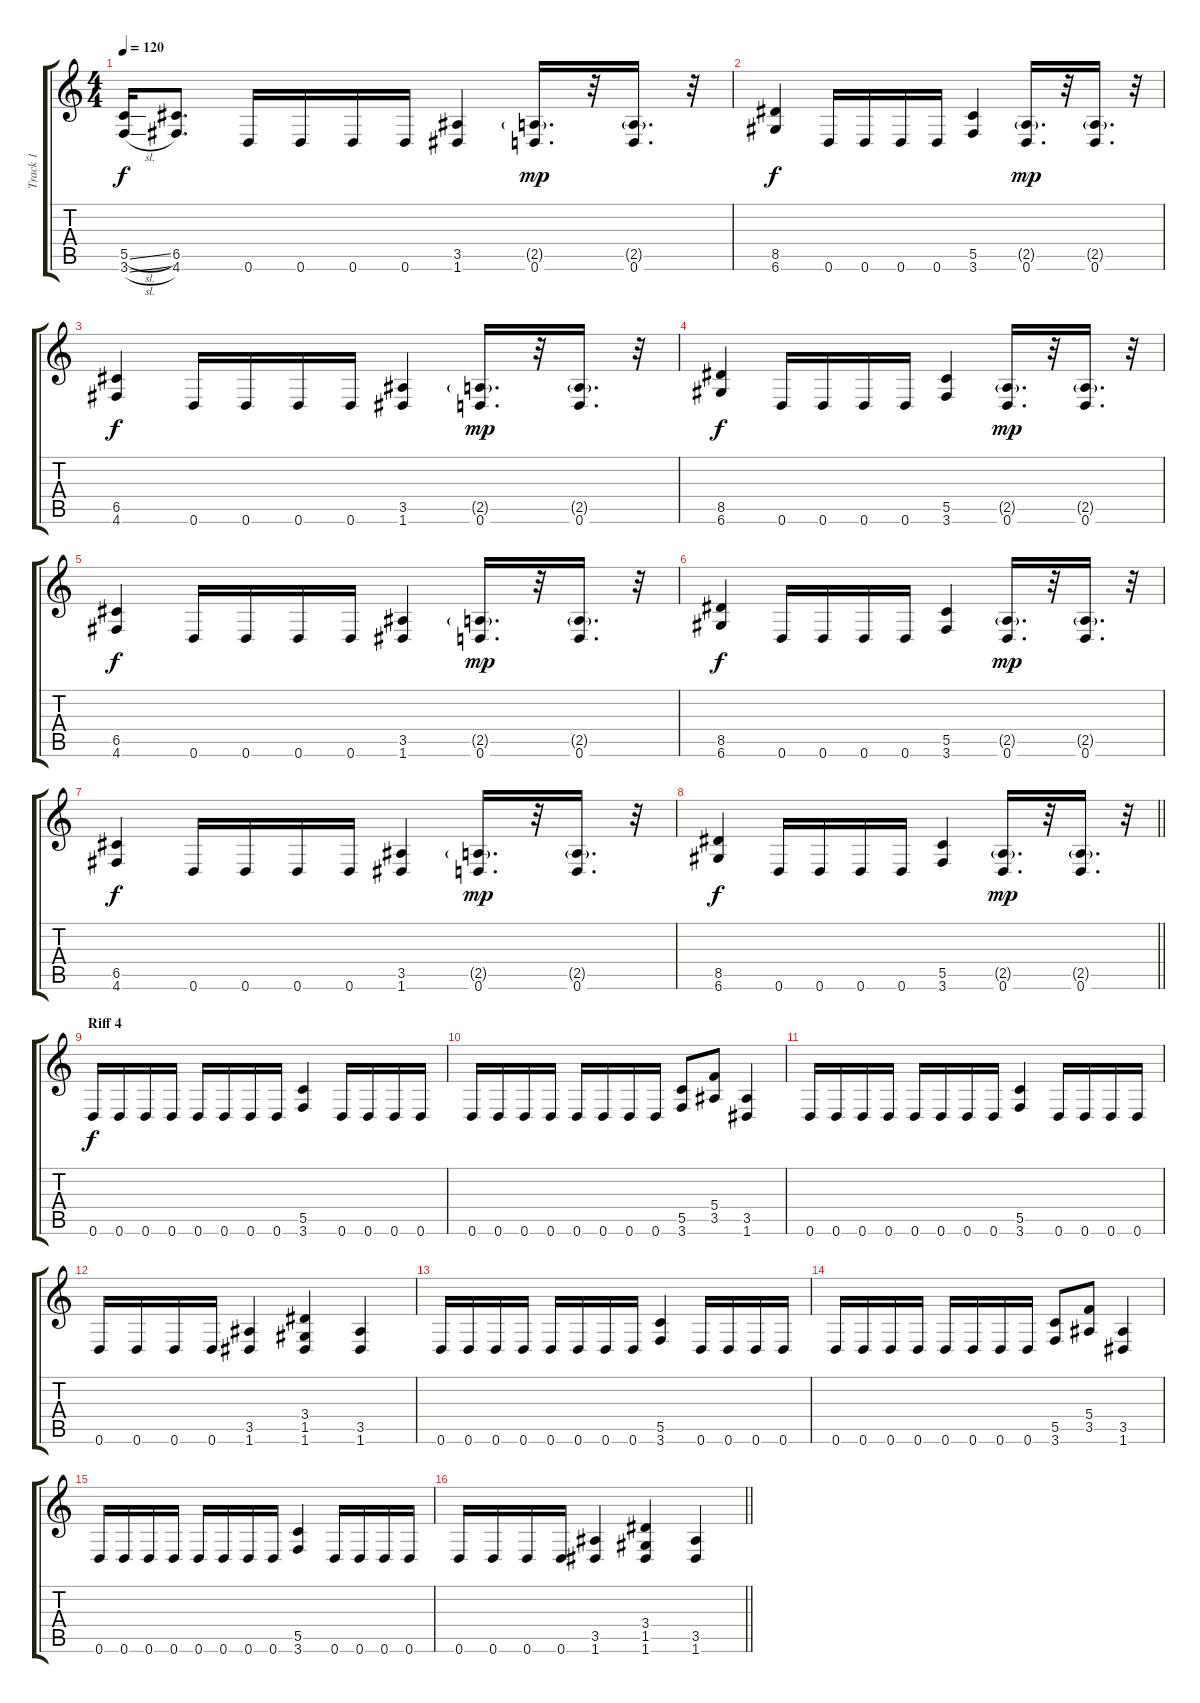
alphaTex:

\track ("Track 1" "Track 1") {instrument distortionguitar}
\staff {score tabs}
\tuning (D4 A3 F3 C3 G2 D2) {hide}
\ts (4 4)
\tempo 120
\clef g2
\ks c
(5.5{sl} 3.6{sl}).16{dy f} (6.5 4.6).8{d} 0.6.16 0.6.16 0.6.16 0.6.16 (3.5 1.6).4 (2.5{g} 0.6).16{d dy mp} r.32 (2.5{g} 0.6).16{d} r.32 |
(8.5 6.6).4{dy f} 0.6.16 0.6.16 0.6.16 0.6.16 (5.5 3.6).4 (2.5{g} 0.6).16{d dy mp} r.32 (2.5{g} 0.6).16{d} r.32 |
(6.5 4.6).4{dy f} 0.6.16 0.6.16 0.6.16 0.6.16 (3.5 1.6).4 (2.5{g} 0.6).16{d dy mp} r.32 (2.5{g} 0.6).16{d} r.32 |
(8.5 6.6).4{dy f} 0.6.16 0.6.16 0.6.16 0.6.16 (5.5 3.6).4 (2.5{g} 0.6).16{d dy mp} r.32 (2.5{g} 0.6).16{d} r.32 |
(6.5 4.6).4{dy f} 0.6.16 0.6.16 0.6.16 0.6.16 (3.5 1.6).4 (2.5{g} 0.6).16{d dy mp} r.32 (2.5{g} 0.6).16{d} r.32 |
(8.5 6.6).4{dy f} 0.6.16 0.6.16 0.6.16 0.6.16 (5.5 3.6).4 (2.5{g} 0.6).16{d dy mp} r.32 (2.5{g} 0.6).16{d} r.32 |
(6.5 4.6).4{dy f} 0.6.16 0.6.16 0.6.16 0.6.16 (3.5 1.6).4 (2.5{g} 0.6).16{d dy mp} r.32 (2.5{g} 0.6).16{d} r.32 |
\barLineRight lightlight
(8.5 6.6).4{dy f} 0.6.16 0.6.16 0.6.16 0.6.16 (5.5 3.6).4 (2.5{g} 0.6).16{d dy mp} r.32 (2.5{g} 0.6).16{d} r.32 |
\section ("" "Riff 4")
0.6.16{dy f} 0.6.16 0.6.16 0.6.16 0.6.16 0.6.16 0.6.16 0.6.16 (5.5 3.6).4 0.6.16 0.6.16 0.6.16 0.6.16 |
0.6.16 0.6.16 0.6.16 0.6.16 0.6.16 0.6.16 0.6.16 0.6.16 (5.5 3.6).8 (5.4 3.5).8 (3.5 1.6).4 |
0.6.16 0.6.16 0.6.16 0.6.16 0.6.16 0.6.16 0.6.16 0.6.16 (5.5 3.6).4 0.6.16 0.6.16 0.6.16 0.6.16 |
0.6.16 0.6.16 0.6.16 0.6.16 (3.5 1.6).4 (3.4 1.5 1.6).4 (3.5 1.6).4 |
0.6.16 0.6.16 0.6.16 0.6.16 0.6.16 0.6.16 0.6.16 0.6.16 (5.5 3.6).4 0.6.16 0.6.16 0.6.16 0.6.16 |
0.6.16 0.6.16 0.6.16 0.6.16 0.6.16 0.6.16 0.6.16 0.6.16 (5.5 3.6).8 (5.4 3.5).8 (3.5 1.6).4 |
0.6.16 0.6.16 0.6.16 0.6.16 0.6.16 0.6.16 0.6.16 0.6.16 (5.5 3.6).4 0.6.16 0.6.16 0.6.16 0.6.16 |
\barLineRight lightlight
0.6.16 0.6.16 0.6.16 0.6.16 (3.5 1.6).4 (3.4 1.5 1.6).4 (3.5 1.6).4
